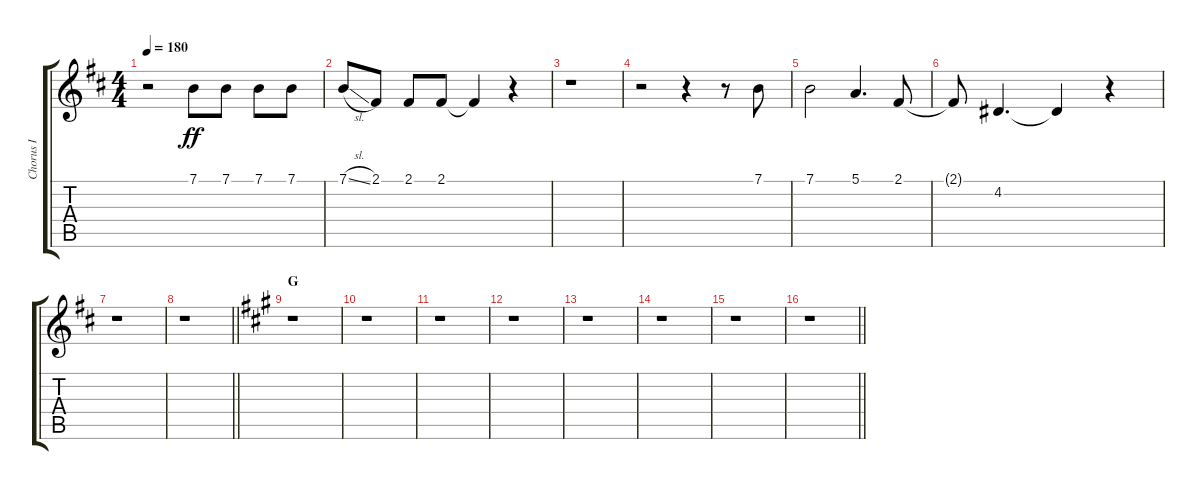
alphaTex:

\track ("Chorus I" "Chorus I") {instrument voiceoohs}
\staff {score tabs}
\tuning (E4 B3 G3 D3 A2 E2) {hide}
\ts (4 4)
\tempo 180
\clef g2
\ks d
r.2{dy ff} 7.1.8 7.1.8 7.1.8 7.1.8 |
7.1{sl}.8 2.1.8 2.1.8 2.1.8 2.1{t}.4 r.4 |
r.1 |
r.2 r.4 r.8 7.1.8 |
7.1.2 5.1.4{d} 2.1.8 |
2.1{t}.8 4.2.4{d} 4.2{t}.4 r.4 |
r.1 |
\barLineRight lightlight
r.1 |
\section ("" "G")
\ks a
r.1 |
r.1 |
r.1 |
r.1 |
r.1 |
r.1 |
r.1 |
\barLineRight lightlight
r.1
